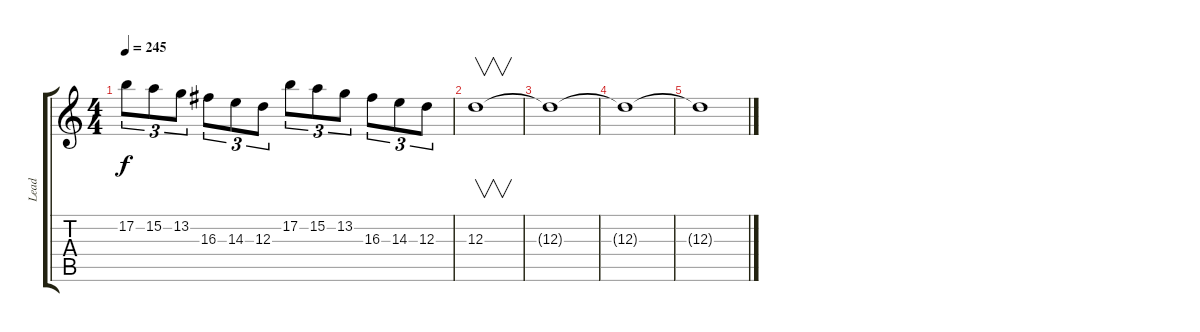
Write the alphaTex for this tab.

\track ("Lead" "Lead") {instrument distortionguitar}
\staff {score tabs}
\tuning (B3 Gb3 D3 A2 E2 B1) {hide}
\ts (4 4)
\tempo 245
\clef g2
\ks c
17.2.8{tu (3 2) dy f} 15.2.8{tu (3 2)} 13.2.8{tu (3 2)} 16.3.8{tu (3 2)} 14.3.8{tu (3 2)} 12.3.8{tu (3 2)} 17.2.8{tu (3 2)} 15.2.8{tu (3 2)} 13.2.8{tu (3 2)} 16.3.8{tu (3 2)} 14.3.8{tu (3 2)} 12.3.8{tu (3 2)} |
12.3.1{v} |
12.3{t}.1 |
12.3{t}.1 |
12.3{t}.1
